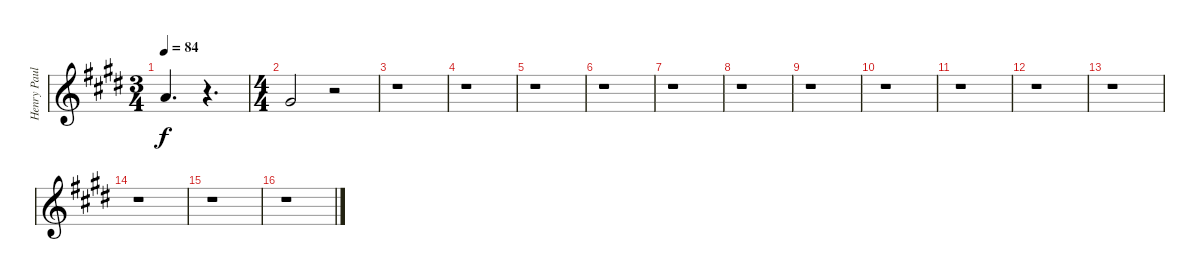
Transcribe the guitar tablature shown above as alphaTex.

\track ("Henry Paul Vocals" "Henry Paul") {instrument piccolo}
\staff {score}
\tuning (E4 B3 G3 D3 A2 E2) {hide}
\ts (3 4)
\tempo 84
\clef g2
\ks e
5.1{t}.4{d dy f} r.4{d} |
\ts (4 4)
4.1.2 r.2 |
r.1 |
r.1 |
r.1 |
r.1 |
r.1 |
r.1 |
r.1 |
r.1 |
r.1 |
r.1 |
r.1 |
r.1 |
r.1 |
r.1
